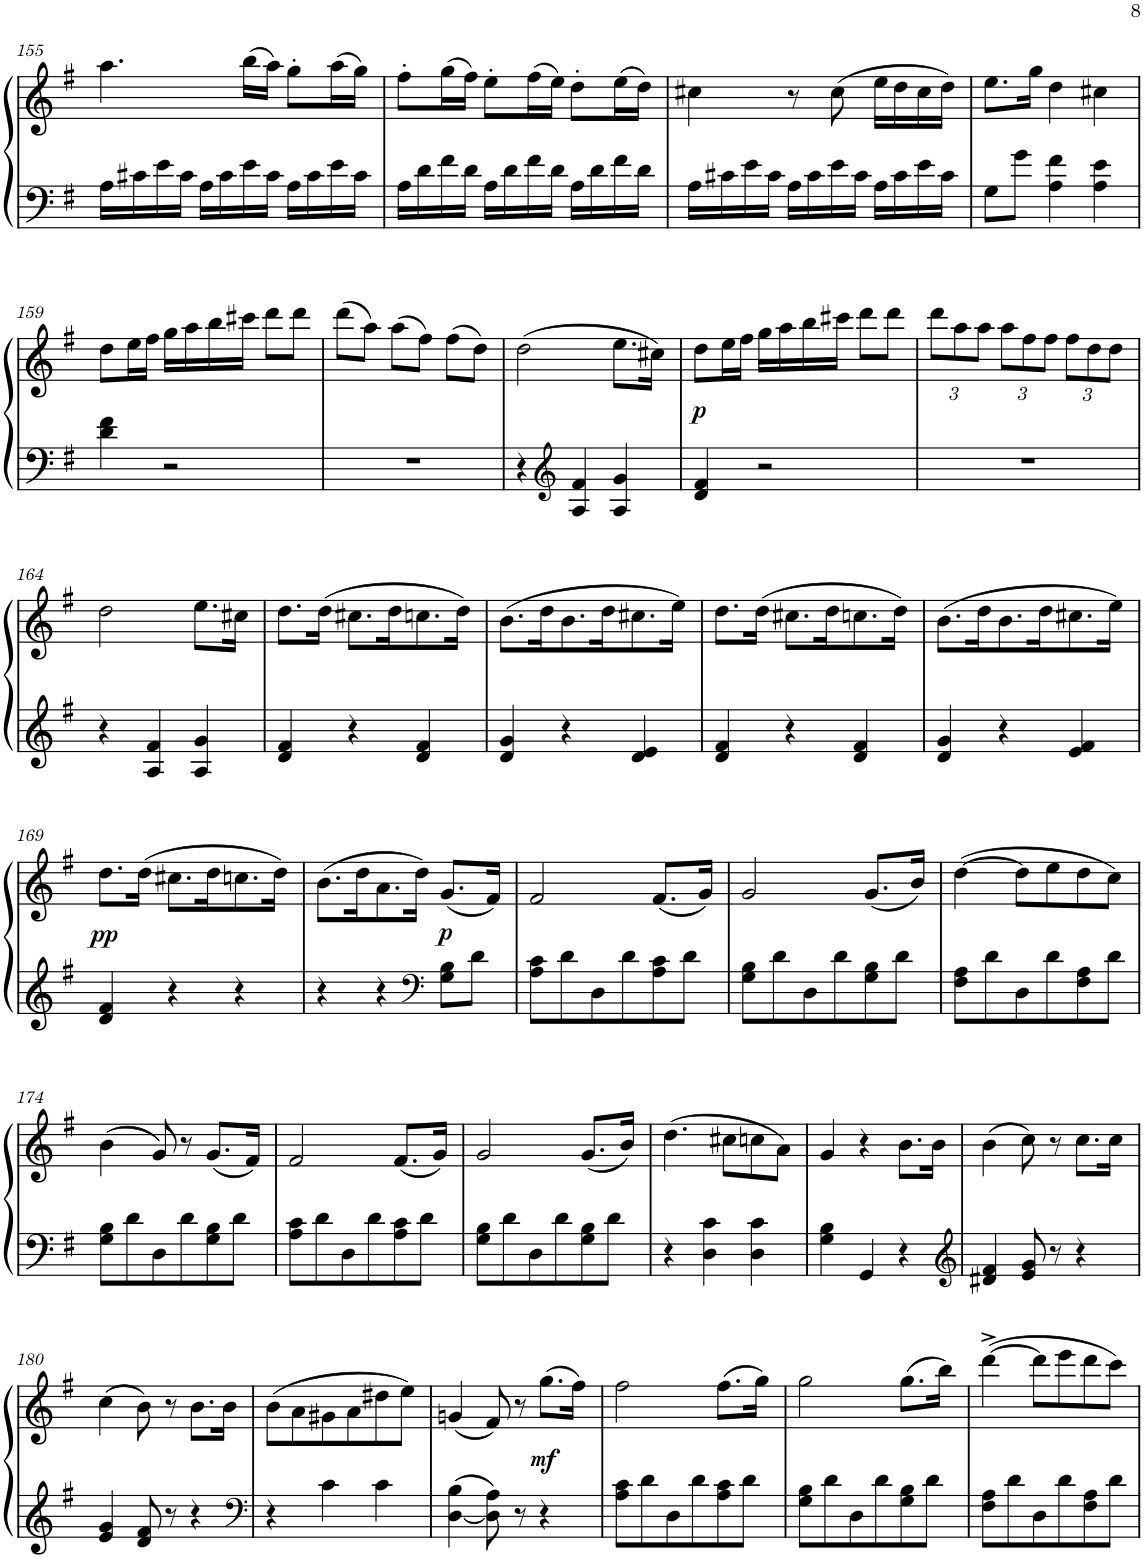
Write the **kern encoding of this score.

**kern	**kern	**dynam
*part1	*part1	*part1
*staff2	*staff1	*staff1/2
*I"Piano	*	*
*I'Pno.	*	*
!!LO:PB:g=z
*clefF4	*clefG2	*
*k[f#]	*k[f#]	*
*M3/4	*M3/4	*
=155	=155	=155
16A\LL	4.aa\	.
16c#X\	.	.
16e\	.	.
16c#\JJ	.	.
16A\LL	.	.
16c#\	.	.
16e\	(16bb\LL	.
16c#\JJ	16aa\JJ)	.
16A\LL	8gg'\L	.
16c#\	.	.
16e\	(16aa\L	.
16c#\JJ	16gg\JJ)	.
=156	=156	=156
16A\LL	8ff#'\L	.
16d\	.	.
16f#\	(16gg\L	.
16d\JJ	16ff#\JJ)	.
16A\LL	8ee'\L	.
16d\	.	.
16f#\	(16ff#\L	.
16d\JJ	16ee\JJ)	.
16A\LL	8dd'\L	.
16d\	.	.
16f#\	(16ee\L	.
16d\JJ	16dd\JJ)	.
=157	=157	=157
16A\LL	4cc#X\	.
16c#X\	.	.
16e\	.	.
16c#\JJ	.	.
16A\LL	8r	.
16c#\	.	.
16e\	(8cc#\	.
16c#\JJ	.	.
16A\LL	16ee\LL	.
16c#\	16dd\	.
16e\	16cc#\	.
16c#\JJ	16dd\JJ)	.
=158	=158	=158
8G\L	8.ee\L	.
8g\J	.	.
.	16gg\Jk	.
4A\ 4f#\	4dd\	.
4A\ 4e\	4cc#X\	.
!!LO:LB:g=z
=159	=159	=159
4d\ 4f#\	8dd\L	.
.	16ee\L	.
.	16ff#\JJ	.
2r	16gg\LL	.
.	16aa\	.
.	16bb\	.
.	16ccc#X\JJ	.
.	8ddd\L	.
.	8ddd\J	.
=160	=160	=160
2.r	(8ddd\L	.
.	8aa\J)	.
.	(8aa\L	.
.	8ff#\J)	.
.	(8ff#\L	.
.	8dd\J)	.
=161	=161	=161
4r	(2dd\	.
*clefG2	*	*
4A/ 4f#/	.	.
4A/ 4g/	8.ee\L	.
.	16cc#X\Jk)	.
=162	=162	=162
!	!	!LO:DY:b
4d/ 4f#/	8dd\L	p
.	16ee\L	.
.	16ff#\JJ	.
2r	16gg\LL	.
.	16aa\	.
.	16bb\	.
.	16ccc#X\JJ	.
.	8ddd\L	.
.	8ddd\J	.
=163	=163	=163
*	*Xbrackettup	*
2.r	12ddd\L	.
.	12aa\	.
.	12aa\J	.
.	12aa\L	.
.	12ff#\	.
.	12ff#\J	.
.	12ff#\L	.
.	12dd\	.
.	12dd\J	.
!!LO:LB:g=z
=164	=164	=164
4r	2dd\	.
4A/ 4f#/	.	.
4A/ 4g/	8.ee\L	.
.	16cc#X\Jk	.
=165	=165	=165
4d/ 4f#/	8.dd\L	.
.	(16dd\Jk	.
4r	8.cc#X\L	.
.	16dd\K	.
4d/ 4f#/	8.ccn\	.
.	16dd\Jk)	.
=166	=166	=166
4d/ 4g/	(8.b\L	.
.	16dd\K	.
4r	8.b\	.
.	16dd\K	.
4d/ 4e/	8.cc#X\	.
.	16ee\Jk)	.
=167	=167	=167
4d/ 4f#/	8.dd\L	.
.	(16dd\Jk	.
4r	8.cc#X\L	.
.	16dd\K	.
4d/ 4f#/	8.ccn\	.
.	16dd\Jk)	.
=168	=168	=168
4d/ 4g/	(8.b\L	.
.	16dd\K	.
4r	8.b\	.
.	16dd\K	.
4e/ 4f#/	8.cc#X\	.
.	16ee\Jk)	.
!!LO:LB:g=z
=169	=169	=169
!	!	!LO:DY:b
4d/ 4f#/	8.dd\L	pp
.	(16dd\Jk	.
4r	8.cc#X\L	.
.	16dd\K	.
4r	8.ccn\	.
.	16dd\Jk)	.
=170	=170	=170
4r	(8.b\L	.
.	16dd\K	.
4r	8.a\	.
.	16dd\Jk)	.
*clefF4	*	*
!	!	!LO:DY:b
8G\ 8B\L	(8.g/L	p
8d\J	.	.
.	16f#/Jk)	.
=171	=171	=171
8A\ 8c\L	2f#/	.
8d\	.	.
8D\	.	.
8d\	.	.
8A\ 8c\	(8.f#/L	.
8d\J	.	.
.	16g/Jk)	.
=172	=172	=172
8G\ 8B\L	2g/	.
8d\	.	.
8D\	.	.
8d\	.	.
8G\ 8B\	(8.g/L	.
8d\J	.	.
.	16b/Jk)	.
=173	=173	=173
8F#\ 8A\L	([4dd\	.
8d\	.	.
8D\	8dd\L]	.
8d\	8ee\	.
8F#\ 8A\	8dd\	.
8d\J	8cc\J)	.
!!LO:LB:g=z
=174	=174	=174
8G\ 8B\L	(4b\	.
8d\	.	.
8D\	8g/)	.
8d\	8r	.
8G\ 8B\	(8.g/L	.
8d\J	.	.
.	16f#/Jk)	.
=175	=175	=175
8A\ 8c\L	2f#/	.
8d\	.	.
8D\	.	.
8d\	.	.
8A\ 8c\	(8.f#/L	.
8d\J	.	.
.	16g/Jk)	.
=176	=176	=176
8G\ 8B\L	2g/	.
8d\	.	.
8D\	.	.
8d\	.	.
8G\ 8B\	(8.g/L	.
8d\J	.	.
.	16b/Jk)	.
=177	=177	=177
4r	(4.dd\	.
4D\ 4c\	.	.
.	8cc#X\L	.
4D\ 4c\	8ccn\	.
.	8a\J)	.
=178	=178	=178
4G\ 4B\	4g/	.
4GG/	4r	.
4r	8.b\L	.
.	16b\Jk	.
=179	=179	=179
*clefG2	*	*
4d#X/ 4f#/	(4b\	.
8e/ 8g/	8cc\)	.
8r	8r	.
4r	8.cc\L	.
.	16cc\Jk	.
!!LO:LB:g=z
=180	=180	=180
4e/ 4g/	(4cc\	.
8d/ 8f#/	8b\)	.
8r	8r	.
4r	8.b\L	.
.	16b\Jk	.
=181	=181	=181
*clefF4	*	*
4r	(8b\L	.
.	8a\	.
4c\	8g#X\	.
.	8a\	.
4c\	8dd#X\	.
.	8ee\J)	.
=182	=182	=182
[4D\ 4B\	(4gn/	.
8D\] 8A\	8f#/)	.
8r	8r	.
!	!	!LO:DY:b
4r	(8.gg\L	mf
.	16ff#\Jk)	.
=183	=183	=183
8A\ 8c\L	2ff#\	.
8d\	.	.
8D\	.	.
8d\	.	.
8A\ 8c\	(8.ff#\L	.
8d\J	.	.
.	16gg\Jk)	.
=184	=184	=184
8G\ 8B\L	2gg\	.
8d\	.	.
8D\	.	.
8d\	.	.
8G\ 8B\	(8.gg\L	.
8d\J	.	.
.	16bb\Jk)	.
=185	=185	=185
8F#\ 8A\L	([4ddd^\	.
8d\	.	.
8D\	8ddd\L]	.
8d\	8eee\	.
8F#\ 8A\	8ddd\	.
8d\J	8ccc\J)	.
=	=	=
*-	*-	*-
